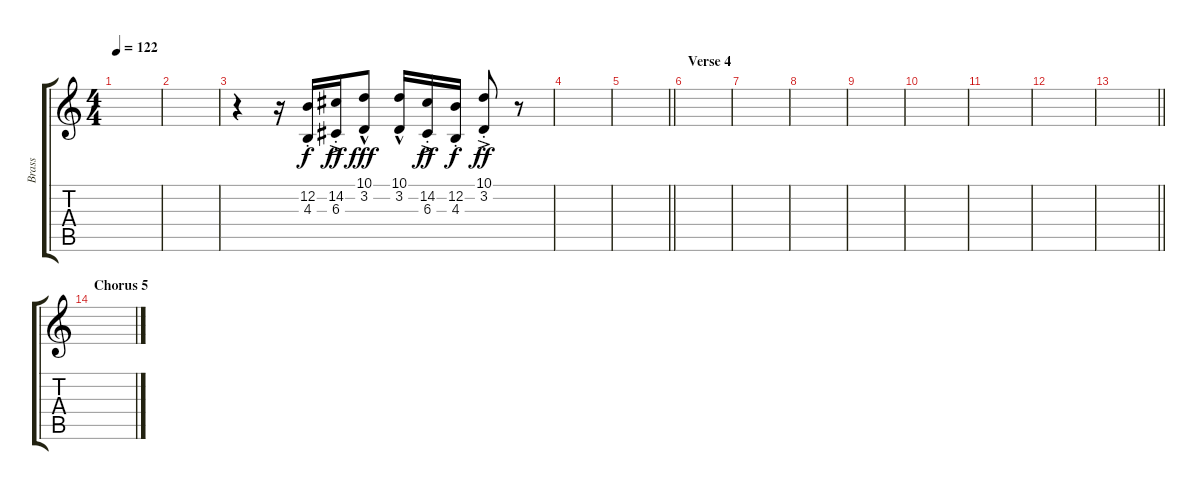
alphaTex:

\track ("Brass" "Brass") {instrument brasssection bank 255}
\staff {score tabs}
\tuning (E4 B3 G3 D3 A2 E2) {hide}
\ts (4 4)
\tempo 122
\clef g2
\ks c
|
|
r.4 r.16 (12.2{st} 4.3{st}).16{dy f} (14.2{ac st} 6.3{ac st}).16{dy ff} (10.1{hac} 3.2{hac}).8{dy fff} (10.1{hac} 3.2{hac}).16 (14.2{ac st} 6.3{ac st}).16{dy ff} (12.2{st} 4.3{st}).16{dy f} (10.1{ac st} 3.2{ac st}).8{dy ff} r.8 |
|
\barLineRight lightlight
|
\section ("" "Verse 4")
|
|
|
|
|
|
|
\barLineRight lightlight
|
\section ("" "Chorus 5")
